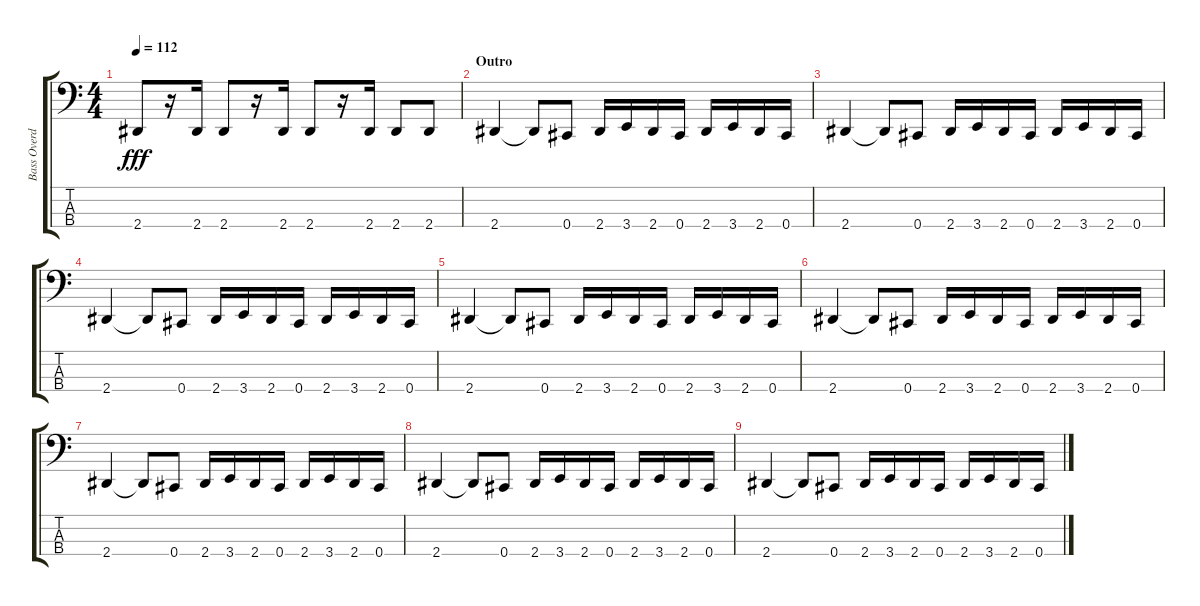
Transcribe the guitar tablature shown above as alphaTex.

\track ("Bass Overdub" "Bass Overd") {instrument slapbass2}
\staff {score tabs}
\tuning (Gb2 Db2 Ab1 Db1) {hide}
\ts (4 4)
\tempo 112
\clef f4
\ks c
2.4.8{dy fff} r.16 2.4.16 2.4.8 r.16 2.4.16 2.4.8 r.16 2.4.16 2.4.8 2.4.8 |
\section ("" "Outro")
2.4.4 2.4{t}.8 0.4.8 2.4.16 3.4.16 2.4.16 0.4.16 2.4.16 3.4.16 2.4.16 0.4.16 |
2.4.4 2.4{t}.8 0.4.8 2.4.16 3.4.16 2.4.16 0.4.16 2.4.16 3.4.16 2.4.16 0.4.16 |
2.4.4 2.4{t}.8 0.4.8 2.4.16 3.4.16 2.4.16 0.4.16 2.4.16 3.4.16 2.4.16 0.4.16 |
2.4.4 2.4{t}.8 0.4.8 2.4.16 3.4.16 2.4.16 0.4.16 2.4.16 3.4.16 2.4.16 0.4.16 |
2.4.4 2.4{t}.8 0.4.8 2.4.16 3.4.16 2.4.16 0.4.16 2.4.16 3.4.16 2.4.16 0.4.16 |
2.4.4 2.4{t}.8 0.4.8 2.4.16 3.4.16 2.4.16 0.4.16 2.4.16 3.4.16 2.4.16 0.4.16 |
2.4.4 2.4{t}.8 0.4.8 2.4.16 3.4.16 2.4.16 0.4.16 2.4.16 3.4.16 2.4.16 0.4.16 |
2.4.4 2.4{t}.8 0.4.8 2.4.16 3.4.16 2.4.16 0.4.16 2.4.16 3.4.16 2.4.16 0.4.16
